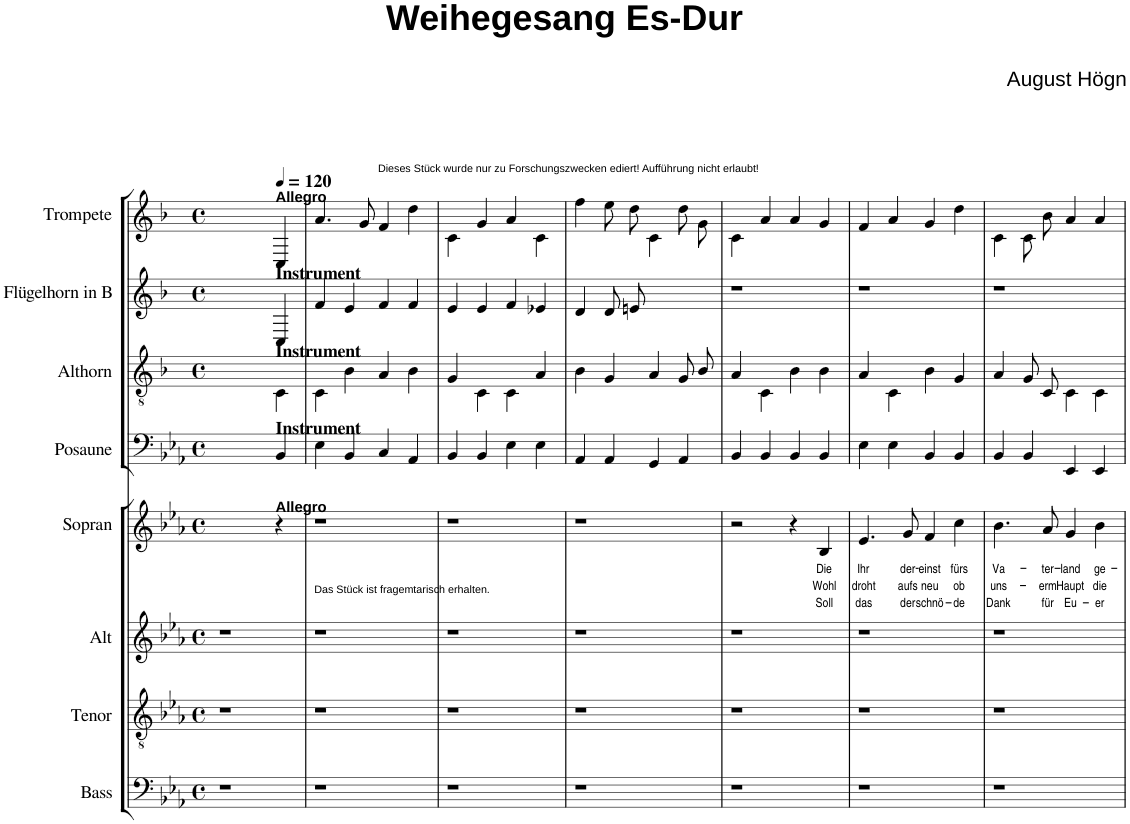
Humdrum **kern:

**kern	**kern	**kern	**kern	**text	**text	**text	**kern	**kern	**kern	**kern
*part8	*part7	*part6	*part5	*part5	*part5	*part5	*part4	*part3	*part2	*part1
*staff8	*staff7	*staff6	*staff5	*staff5	*staff5	*staff5	*staff4	*staff3	*staff2	*staff1
*I"Bass	*I"Tenor	*I"Alt	*I"Sopran	*	*	*	*I"Posaune	*I"Althorn	*I"Flügelhorn in B	*I"Trompete
*I'B.	*I'T.	*I'A.	*I'S.	*	*	*	*I'Pos.	*I'Alh.	*I'Flh.	*I'Tr.
*clefF4	*clefGv2	*clefG2	*clefG2	*	*	*	*clefF4	*clefGv2	*clefG2	*clefG2
*	*Trd7c12	*	*	*	*	*	*	*Trd1c2	*Trd1c2	*Trd1c2
*k[b-e-a-]	*k[b-e-a-]	*k[b-e-a-]	*k[b-e-a-]	*	*	*	*k[b-e-a-]	*k[b-]	*k[b-]	*k[b-]
*E-:	*E-:	*E-:	*E-:	*	*	*	*E-:	*F:	*F:	*F:
*M4/4	*M4/4	*M4/4	*M4/4	*	*	*	*M4/4	*M4/4	*M4/4	*M4/4
*met(c)	*met(c)	*met(c)	*met(c)	*	*	*	*met(c)	*met(c)	*met(c)	*met(c)
=1	=1	=1	=1	=1	=1	=1	=1	=1	=1	=1
1r	1r	1r	2.ryy	.	.	.	2.ryy	2.ryy	2.ryy	2.ryy
*	*	*	*	*	*	*	*	*	*	*MM120
!	!	!	!	!	!	!	!	!	!	!LO:TX:a:B:t=Allegro
!	!	!	!	!	!	!	!	!	!LO:TX:a:B:t=Instrument	!
!	!	!	!	!	!	!	!	!LO:TX:a:B:t=Instrument	!	!
!	!	!	!	!	!	!	!LO:TX:a:B:t=Instrument	!	!	!
!	!	!	!LO:TX:a:B:t=Allegro	!	!	!	!	!	!	!
.	.	.	4r	.	.	.	4BB-/	4C\	4C/	4C/
=2	=2	=2	=2	=2	=2	=2	=2	=2	=2	=2
!	!	!LO:TX:a:t=Das Stück ist fragemtarisch erhalten.	!	!	!	!	!	!	!	!
1r	1r	1r	1r	.	.	.	4E-\	4C\	4f/	4.a/
.	.	.	.	.	.	.	4BB-/	4B-\	4e/	.
.	.	.	.	.	.	.	.	.	.	8g/
!	!	!	!	!	!	!	!	!	!	!LO:TX:a:t=Dieses Stück wurde nur zu Forschungszwecken ediert! Aufführung nicht erlaubt!
.	.	.	.	.	.	.	4C/	4A/	4f/	4f/
.	.	.	.	.	.	.	4AA-/	4B-\	4f/	4dd\
=3	=3	=3	=3	=3	=3	=3	=3	=3	=3	=3
1r	1r	1r	1r	.	.	.	4BB-/	4G/	4e/	4c\
.	.	.	.	.	.	.	4BB-/	4C\	4e/	4g/
.	.	.	.	.	.	.	4E-\	4C\	4f/	4a/
.	.	.	.	.	.	.	4E-\	4A/	4e-X/	4c\
=4	=4	=4	=4	=4	=4	=4	=4	=4	=4	=4
1r	1r	1r	1r	.	.	.	4AA-/	4B-\	4d/	4ff\
.	.	.	.	.	.	.	4AA-/	4G/	8d/L	8ee\L
.	.	.	.	.	.	.	.	.	8en/J	8dd\J
.	.	.	.	.	.	.	4GG/	4A/	2ryy	4c\
.	.	.	.	.	.	.	4AA-/	8G/L	.	8dd\L
.	.	.	.	.	.	.	.	8B-/J	.	8g\J
=5	=5	=5	=5	=5	=5	=5	=5	=5	=5	=5
1r	1r	1r	2r	.	.	.	4BB-/	4A/	1r	4c\
.	.	.	.	.	.	.	4BB-/	4C\	.	4a/
.	.	.	4r	.	.	.	4BB-/	4B-\	.	4a/
!	!	!	!	!LO:LY:b	!LO:LY:b	!LO:LY:b	!	!	!	!
.	.	.	4B-/	Die	Wohl	Soll	4BB-/	4B-\	.	4g/
=6	=6	=6	=6	=6	=6	=6	=6	=6	=6	=6
!	!	!	!	!LO:LY:b	!LO:LY:b	!LO:LY:b	!	!	!	!
1r	1r	1r	4.e-/	Ihr	droht	das	4E-\	4A/	1r	4f/
.	.	.	.	.	.	.	4E-\	4C\	.	4a/
!	!	!	!	!LO:LY:b	!LO:LY:b	!LO:LY:b	!	!	!	!
.	.	.	8g/	der-	aufs	der	.	.	.	.
!	!	!	!	!LO:LY:b	!LO:LY:b	!LO:LY:b	!	!	!	!
.	.	.	4f/	-einst	neu	schnö-	4BB-/	4B-\	.	4g/
!	!	!	!	!LO:LY:b	!LO:LY:b	!LO:LY:b	!	!	!	!
.	.	.	4cc\	fürs	ob	-de	4BB-/	4G/	.	4dd\
=7	=7	=7	=7	=7	=7	=7	=7	=7	=7	=7
!	!	!	!	!LO:LY:b	!LO:LY:b	!LO:LY:b	!	!	!	!
1r	1r	1r	4.b-\	Va-	uns-	Dank	4BB-/	4A/	1r	4c\
.	.	.	.	.	.	.	4BB-/	8G/L	.	8c\L
!	!	!	!	!LO:LY:b	!LO:LY:b	!LO:LY:b	!	!	!	!
.	.	.	8a-/	-ter-	-erm	für	.	8C/J	.	8b-\J
!	!	!	!	!LO:LY:b	!LO:LY:b	!LO:LY:b	!	!	!	!
.	.	.	4g/	-land	Haupt	Eu-	4EE-/	4C\	.	4a/
!	!	!	!	!LO:LY:b	!LO:LY:b	!LO:LY:b	!	!	!	!
.	.	.	4b-\	ge-	die	-er	4EE-/	4C\	.	4a/
=	=	=	=	=	=	=	=	=	=	=
*-	*-	*-	*-	*-	*-	*-	*-	*-	*-	*-
